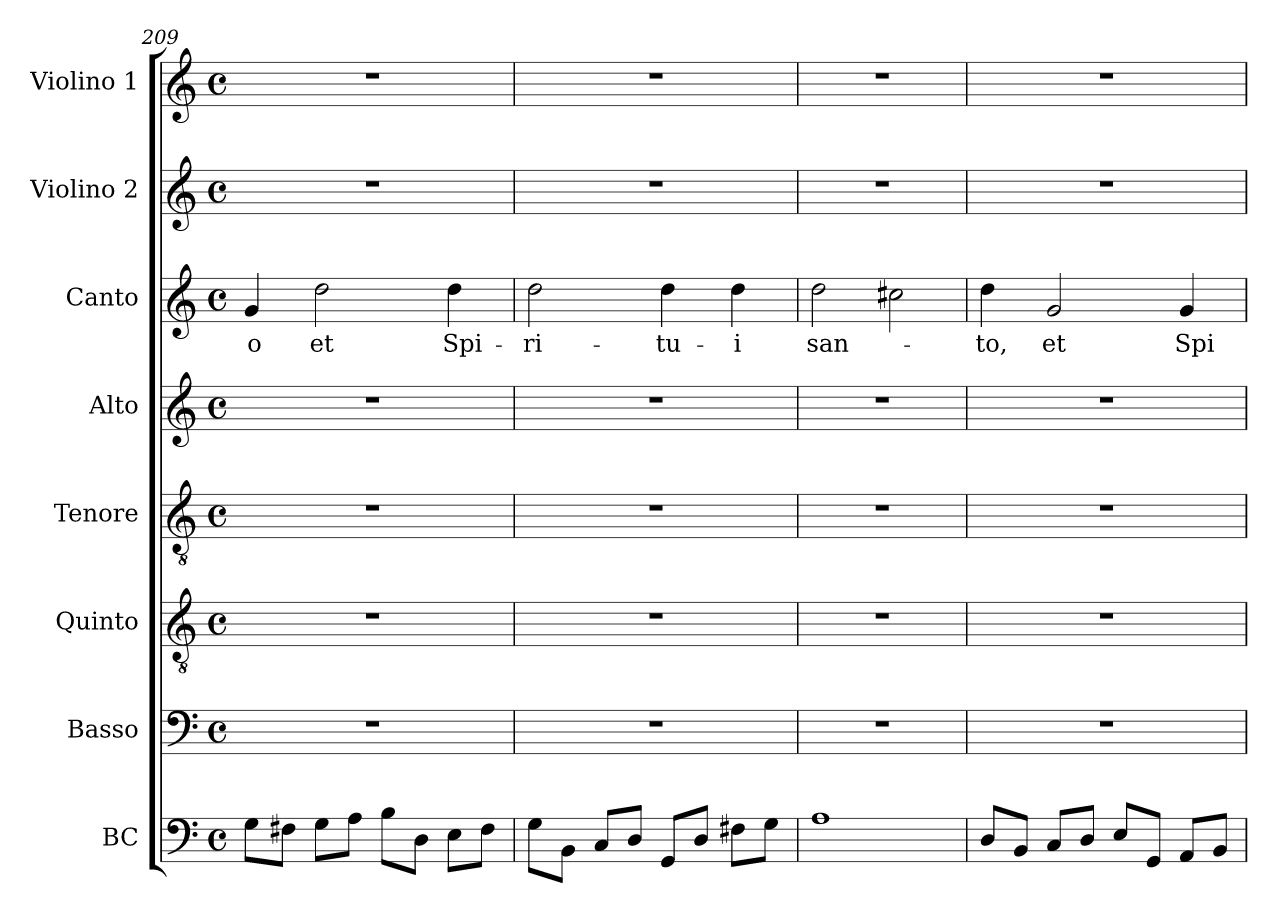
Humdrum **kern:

**kern	**kern	**kern	**kern	**kern	**kern	**text	**kern	**kern
*part8	*part7	*part6	*part5	*part4	*part3	*part3	*part2	*part1
*staff8	*staff7	*staff6	*staff5	*staff4	*staff3	*staff3	*staff2	*staff1
*I"BC	*I"Basso	*I"Quinto	*I"Tenore	*I"Alto	*I"Canto	*	*I"Violino 2	*I"Violino 1
*I'Bc	*I'B	*I'Q	*I'T	*I'A	*I'C	*	*I'V2	*I'V1
*clefF4	*clefF4	*clefGv2	*clefGv2	*clefG2	*clefG2	*	*clefG2	*clefG2
*k[]	*k[]	*k[]	*k[]	*k[]	*k[]	*	*k[]	*k[]
*C:	*C:	*C:	*C:	*C:	*C:	*	*C:	*C:
*M4/4	*M4/4	*M4/4	*M4/4	*M4/4	*M4/4	*	*M4/4	*M4/4
*met(c)	*met(c)	*met(c)	*met(c)	*met(c)	*met(c)	*	*met(c)	*met(c)
=209	=209	=209	=209	=209	=209	=209	=209	=209
!	!	!	!	!	!	!LO:LY:b	!	!
8G\L	1r	1r	1r	1r	4g/	-o	1r	1r
8F#X\J	.	.	.	.	.	.	.	.
!	!	!	!	!	!	!LO:LY:b	!	!
8G\L	.	.	.	.	2dd\	et	.	.
8A\J	.	.	.	.	.	.	.	.
8B\L	.	.	.	.	.	.	.	.
8D\J	.	.	.	.	.	.	.	.
!	!	!	!	!	!	!LO:LY:b	!	!
8E\L	.	.	.	.	4dd\	Spi-	.	.
8F#\J	.	.	.	.	.	.	.	.
!!LO:LB:g=z
=210	=210	=210	=210	=210	=210	=210	=210	=210
!	!	!	!	!	!	!LO:LY:b	!	!
8G\L	1r	1r	1r	1r	2dd\	-ri-	1r	1r
8BB\J	.	.	.	.	.	.	.	.
8C/L	.	.	.	.	.	.	.	.
8D/J	.	.	.	.	.	.	.	.
!	!	!	!	!	!	!LO:LY:b	!	!
8GG/L	.	.	.	.	4dd\	-tu-	.	.
8D/J	.	.	.	.	.	.	.	.
!	!	!	!	!	!	!LO:LY:b	!	!
8F#X\L	.	.	.	.	4dd\	-i	.	.
8G\J	.	.	.	.	.	.	.	.
=211	=211	=211	=211	=211	=211	=211	=211	=211
!	!	!	!	!	!	!LO:LY:b	!	!
1A	1r	1r	1r	1r	2dd\	san-	1r	1r
.	.	.	.	.	2cc#X\	.	.	.
=212	=212	=212	=212	=212	=212	=212	=212	=212
!	!	!	!	!	!	!LO:LY:b	!	!
8D/L	1r	1r	1r	1r	4dd\	-to,	1r	1r
8BB/J	.	.	.	.	.	.	.	.
!	!	!	!	!	!	!LO:LY:b	!	!
8C/L	.	.	.	.	2g/	et	.	.
8D/J	.	.	.	.	.	.	.	.
8E/L	.	.	.	.	.	.	.	.
8GG/J	.	.	.	.	.	.	.	.
!	!	!	!	!	!	!LO:LY:b	!	!
8AA/L	.	.	.	.	4g/	Spi-	.	.
8BB/J	.	.	.	.	.	.	.	.
=	=	=	=	=	=	=	=	=
*-	*-	*-	*-	*-	*-	*-	*-	*-
